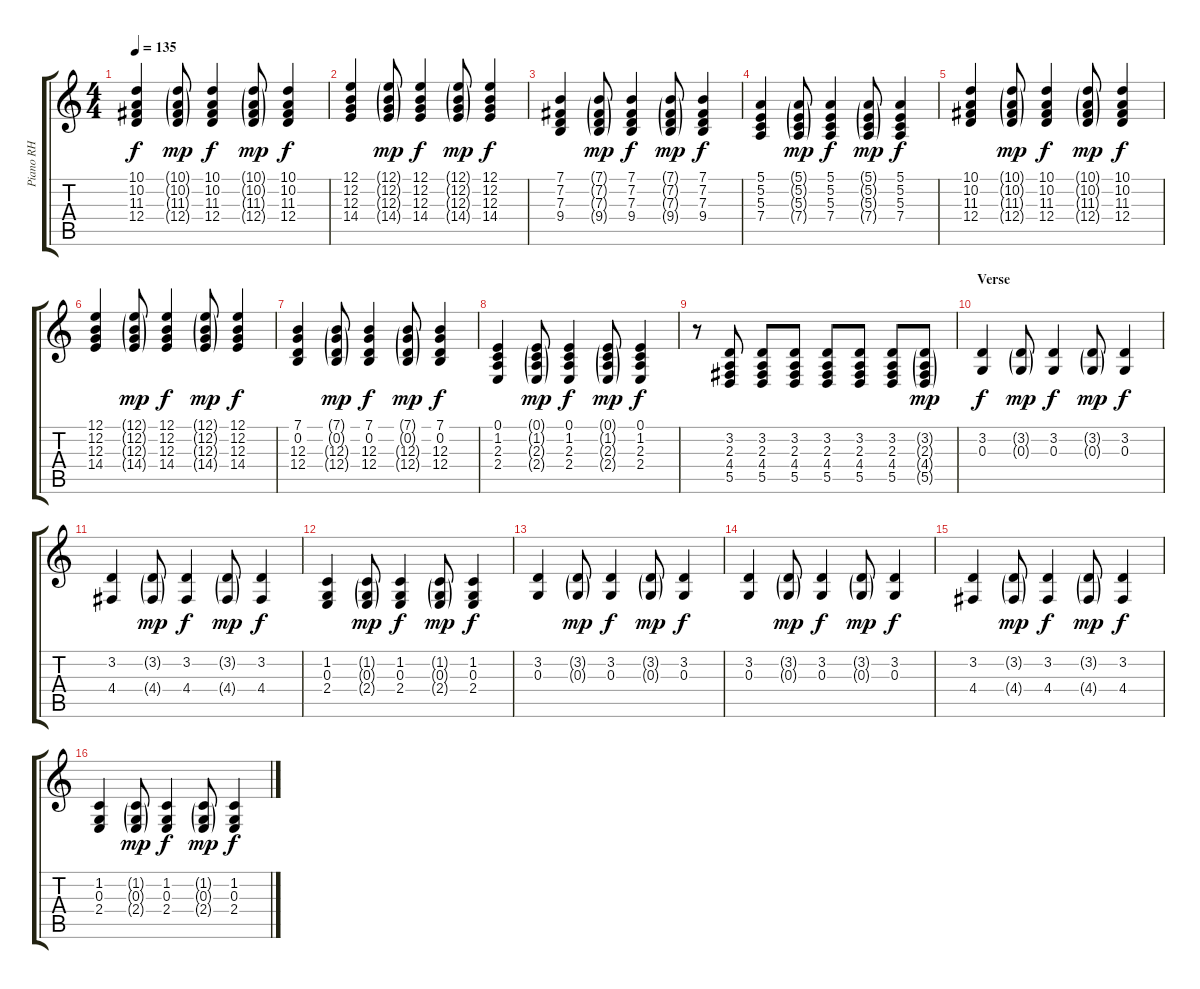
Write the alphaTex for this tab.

\track ("Piano RH" "Piano RH") {instrument acousticgrandpiano}
\staff {score tabs}
\tuning (E4 B3 G3 D3 A2 E2) {hide}
\ts (4 4)
\tempo 135
\clef g2
\ks c
(10.1 10.2 11.3 12.4).4{dy f} (10.1{g} 10.2{g} 11.3{g} 12.4{g}).8{dy mp} (10.1 10.2 11.3 12.4).4{dy f} (10.1{g} 10.2{g} 11.3{g} 12.4{g}).8{dy mp} (10.1 10.2 11.3 12.4).4{dy f} |
(12.1 12.2 12.3 14.4).4 (12.1{g} 12.2{g} 12.3{g} 14.4{g}).8{dy mp} (12.1 12.2 12.3 14.4).4{dy f} (12.1{g} 12.2{g} 12.3{g} 14.4{g}).8{dy mp} (12.1 12.2 12.3 14.4).4{dy f} |
(7.1 7.2 7.3 9.4).4 (7.1{g} 7.2{g} 7.3{g} 9.4{g}).8{dy mp} (7.1 7.2 7.3 9.4).4{dy f} (7.1{g} 7.2{g} 7.3{g} 9.4{g}).8{dy mp} (7.1 7.2 7.3 9.4).4{dy f} |
(5.1 5.2 5.3 7.4).4 (5.1{g} 5.2{g} 5.3{g} 7.4{g}).8{dy mp} (5.1 5.2 5.3 7.4).4{dy f} (5.1{g} 5.2{g} 5.3{g} 7.4{g}).8{dy mp} (5.1 5.2 5.3 7.4).4{dy f} |
(10.1 10.2 11.3 12.4).4 (10.1{g} 10.2{g} 11.3{g} 12.4{g}).8{dy mp} (10.1 10.2 11.3 12.4).4{dy f} (10.1{g} 10.2{g} 11.3{g} 12.4{g}).8{dy mp} (10.1 10.2 11.3 12.4).4{dy f} |
(12.1 12.2 12.3 14.4).4 (12.1{g} 12.2{g} 12.3{g} 14.4{g}).8{dy mp} (12.1 12.2 12.3 14.4).4{dy f} (12.1{g} 12.2{g} 12.3{g} 14.4{g}).8{dy mp} (12.1 12.2 12.3 14.4).4{dy f} |
(7.1 0.2 12.3 12.4).4 (7.1{g} 0.2{g} 12.3{g} 12.4{g}).8{dy mp} (7.1 0.2 12.3 12.4).4{dy f} (7.1{g} 0.2{g} 12.3{g} 12.4{g}).8{dy mp} (7.1 0.2 12.3 12.4).4{dy f} |
(0.1 1.2 2.3 2.4).4 (0.1{g} 1.2{g} 2.3{g} 2.4{g}).8{dy mp} (0.1 1.2 2.3 2.4).4{dy f} (0.1{g} 1.2{g} 2.3{g} 2.4{g}).8{dy mp} (0.1 1.2 2.3 2.4).4{dy f} |
r.8 (3.2 2.3 4.4 5.5).8 (3.2 2.3 4.4 5.5).8 (3.2 2.3 4.4 5.5).8 (3.2 2.3 4.4 5.5).8 (3.2 2.3 4.4 5.5).8 (3.2 2.3 4.4 5.5).8 (3.2{g} 2.3{g} 4.4{g} 5.5{g}).8{dy mp} |
\section ("" "Verse")
(3.2 0.3).4{dy f} (3.2{g} 0.3{g}).8{dy mp} (3.2 0.3).4{dy f} (3.2{g} 0.3{g}).8{dy mp} (3.2 0.3).4{dy f} |
(3.2 4.4).4 (3.2{g} 4.4{g}).8{dy mp} (3.2 4.4).4{dy f} (3.2{g} 4.4{g}).8{dy mp} (3.2 4.4).4{dy f} |
(1.2 0.3 2.4).4 (1.2{g} 0.3{g} 2.4{g}).8{dy mp} (1.2 0.3 2.4).4{dy f} (1.2{g} 0.3{g} 2.4{g}).8{dy mp} (1.2 0.3 2.4).4{dy f} |
(3.2 0.3).4 (3.2{g} 0.3{g}).8{dy mp} (3.2 0.3).4{dy f} (3.2{g} 0.3{g}).8{dy mp} (3.2 0.3).4{dy f} |
(3.2 0.3).4 (3.2{g} 0.3{g}).8{dy mp} (3.2 0.3).4{dy f} (3.2{g} 0.3{g}).8{dy mp} (3.2 0.3).4{dy f} |
(3.2 4.4).4 (3.2{g} 4.4{g}).8{dy mp} (3.2 4.4).4{dy f} (3.2{g} 4.4{g}).8{dy mp} (3.2 4.4).4{dy f} |
(1.2 0.3 2.4).4 (1.2{g} 0.3{g} 2.4{g}).8{dy mp} (1.2 0.3 2.4).4{dy f} (1.2{g} 0.3{g} 2.4{g}).8{dy mp} (1.2 0.3 2.4).4{dy f}
